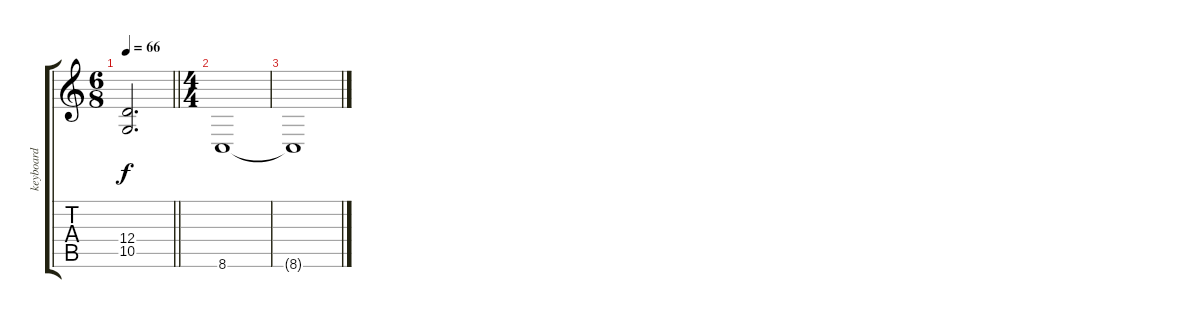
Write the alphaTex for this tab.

\track ("keyboard" "keyboard") {instrument stringensemble1}
\staff {score tabs}
\tuning (E4 B3 G3 D3 A2 E2) {hide}
\ts (6 8)
\tempo 66
\clef g2
\barLineRight lightlight
\ks c
(12.4 10.5).2{d dy f} |
\ts (4 4)
8.6.1 |
8.6{t}.1
